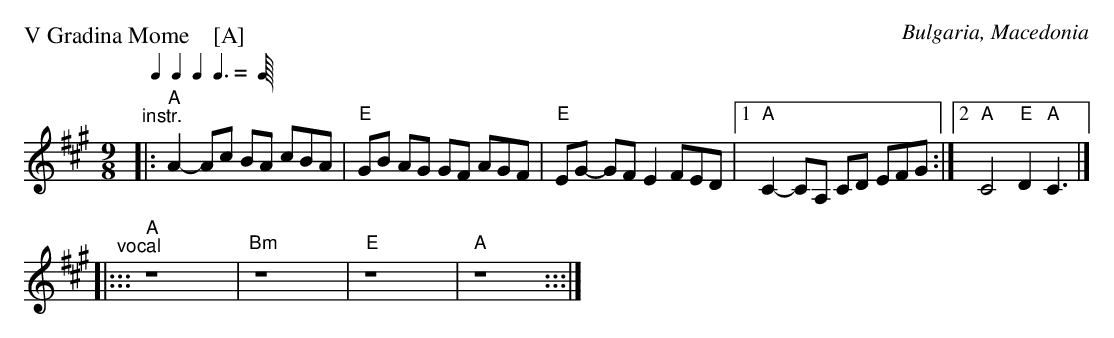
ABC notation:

X:1
P: V Gradina Mome    [A]
O: Bulgaria, Macedonia
Q: 2/8 2/8 2/8 3/8
M: 9/8
L: 1/8
K: A
"^instr."|:\
"A"A2- Ac BA cBA | "E"GB AG GF AGF | "E"EG- GF E2 FED |\
[1 "A"C2- CA, CD EFG :|2 "A"C4 "E"D2 "A"C3 |]
"^vocal"|::: "A"z8 | "Bm"z8 | "E"z8 | "A"z8 :::|
